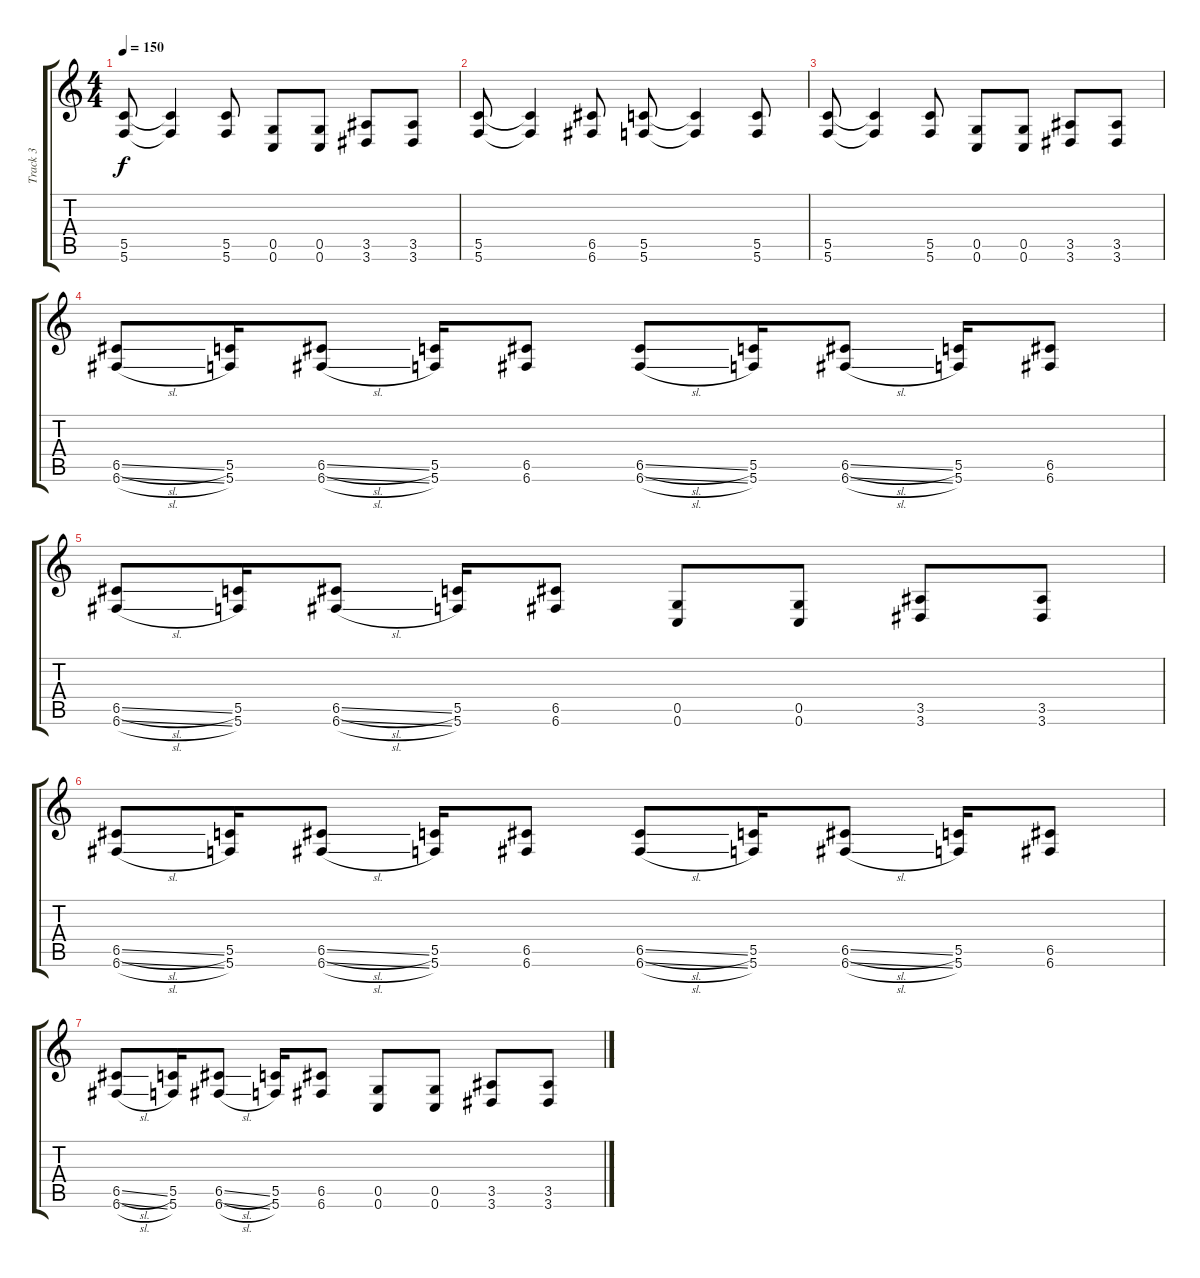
\track ("Track 3" "Track 3") {instrument overdrivenguitar}
\staff {score tabs}
\tuning (D4 A3 F3 C3 G2 C2) {hide}
\ts (4 4)
\tempo 150
\clef g2
\ks c
(5.5 5.6).8{dy f} (5.5{t} 5.6{t}).4 (5.5 5.6).8 (0.5 0.6).8 (0.5 0.6).8 (3.5 3.6).8 (3.5 3.6).8 |
(5.5 5.6).8 (5.5{t} 5.6{t}).4 (6.5 6.6).8 (5.5 5.6).8 (5.5{t} 5.6{t}).4 (5.5 5.6).8 |
(5.5 5.6).8 (5.5{t} 5.6{t}).4 (5.5 5.6).8 (0.5 0.6).8 (0.5 0.6).8 (3.5 3.6).8 (3.5 3.6).8 |
(6.5{sl} 6.6{sl}).8 (5.5 5.6).16 (6.5{sl} 6.6{sl}).8 (5.5 5.6).16 (6.5 6.6).8 (6.5{sl} 6.6{sl}).8 (5.5 5.6).16 (6.5{sl} 6.6{sl}).8 (5.5 5.6).16 (6.5 6.6).8 |
(6.5{sl} 6.6{sl}).8 (5.5 5.6).16 (6.5{sl} 6.6{sl}).8 (5.5 5.6).16 (6.5 6.6).8 (0.5 0.6).8 (0.5 0.6).8 (3.5 3.6).8 (3.5 3.6).8 |
(6.5{sl} 6.6{sl}).8 (5.5 5.6).16 (6.5{sl} 6.6{sl}).8 (5.5 5.6).16 (6.5 6.6).8 (6.5{sl} 6.6{sl}).8 (5.5 5.6).16 (6.5{sl} 6.6{sl}).8 (5.5 5.6).16 (6.5 6.6).8 |
(6.5{sl} 6.6{sl}).8 (5.5 5.6).16 (6.5{sl} 6.6{sl}).8 (5.5 5.6).16 (6.5 6.6).8 (0.5 0.6).8 (0.5 0.6).8 (3.5 3.6).8 (3.5 3.6).8
